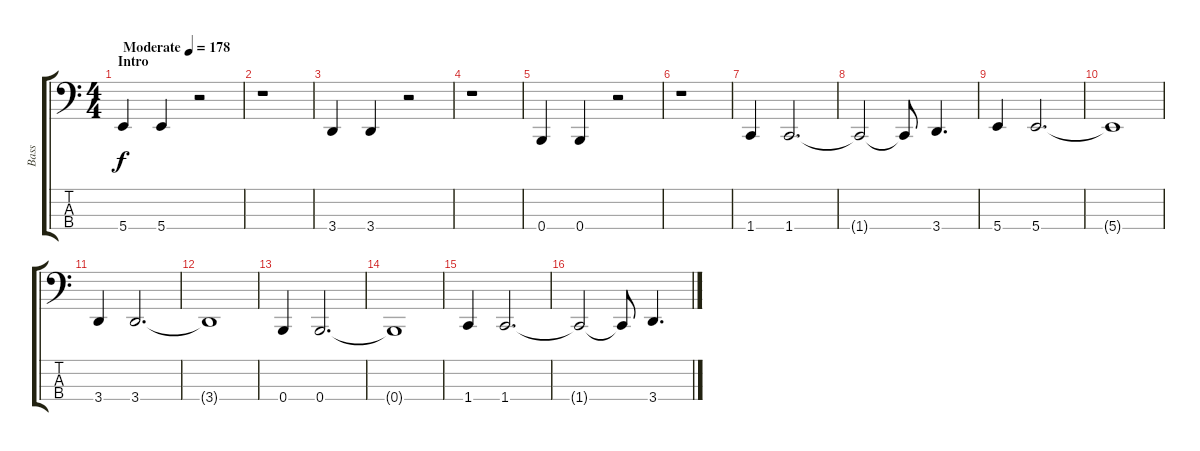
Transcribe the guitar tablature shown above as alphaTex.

\track ("Bass" "Bass") {instrument electricbasspick}
\staff {score tabs}
\tuning (E2 B1 Gb1 B0) {hide}
\ts (4 4)
\section ("" "Intro")
\tempo (178 "Moderate")
\clef f4
\ks c
5.4.4{dy f instrument electricbasspick} 5.4.4 r.2 |
r.1 |
3.4.4 3.4.4 r.2 |
r.1 |
0.4.4 0.4.4 r.2 |
r.1 |
1.4.4 1.4.2{d} |
1.4{t}.2 1.4{t}.8 3.4.4{d} |
5.4.4 5.4.2{d} |
5.4{t}.1 |
3.4.4 3.4.2{d} |
3.4{t}.1 |
0.4.4 0.4.2{d} |
0.4{t}.1 |
1.4.4 1.4.2{d} |
1.4{t}.2 1.4{t}.8 3.4.4{d}
